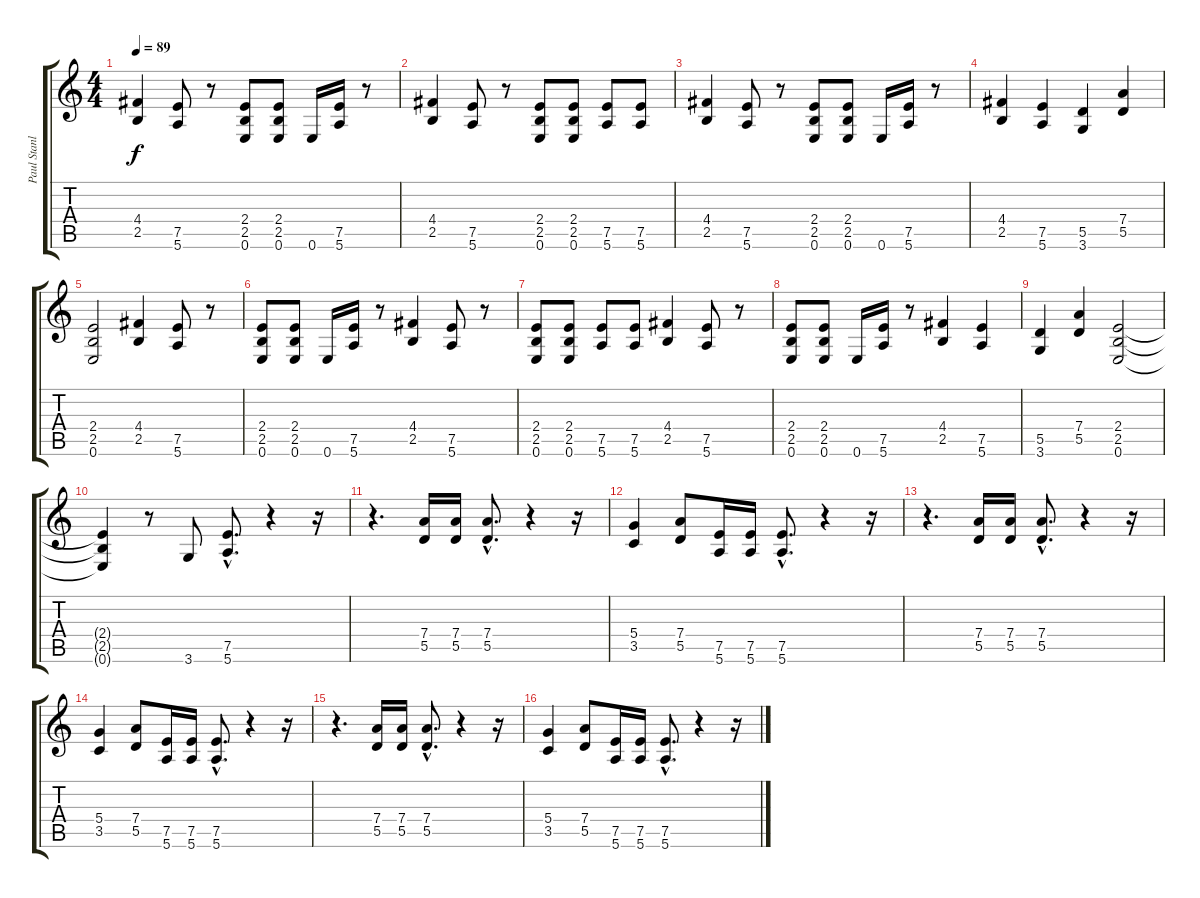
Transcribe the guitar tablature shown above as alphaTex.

\track ("Paul Stanley (The Starchild)" "Paul Stanl") {instrument distortionguitar}
\staff {score tabs}
\tuning (E4 B3 G3 D3 A2 E2) {hide}
\ts (4 4)
\tempo 89
\clef g2
\ks c
(4.4 2.5).4{dy f} (7.5 5.6).8 r.8 (2.4 2.5 0.6).8 (2.4 2.5 0.6).8 0.6.16 (7.5 5.6).16 r.8 |
(4.4 2.5).4 (7.5 5.6).8 r.8 (2.4 2.5 0.6).8 (2.4 2.5 0.6).8 (7.5 5.6).8 (7.5 5.6).8 |
(4.4 2.5).4 (7.5 5.6).8 r.8 (2.4 2.5 0.6).8 (2.4 2.5 0.6).8 0.6.16 (7.5 5.6).16 r.8 |
(4.4 2.5).4 (7.5 5.6).4 (5.5 3.6).4 (7.4 5.5).4 |
(2.4 2.5 0.6).2 (4.4 2.5).4 (7.5 5.6).8 r.8 |
(2.4 2.5 0.6).8 (2.4 2.5 0.6).8 0.6.16 (7.5 5.6).16 r.8 (4.4 2.5).4 (7.5 5.6).8 r.8 |
(2.4 2.5 0.6).8 (2.4 2.5 0.6).8 (7.5 5.6).8 (7.5 5.6).8 (4.4 2.5).4 (7.5 5.6).8 r.8 |
(2.4 2.5 0.6).8 (2.4 2.5 0.6).8 0.6.16 (7.5 5.6).16 r.8 (4.4 2.5).4 (7.5 5.6).4 |
(5.5 3.6).4 (7.4 5.5).4 (2.4 2.5 0.6).2 |
(2.4{t} 2.5{t} 0.6{t}).4 r.8 3.6.8 (7.5{hac} 5.6{hac}).8{d} r.4 r.16 |
r.4{d} (7.4 5.5).16 (7.4 5.5).16 (7.4{hac} 5.5{hac}).8{d} r.4 r.16 |
(5.4 3.5).4 (7.4 5.5).8 (7.5 5.6).16 (7.5 5.6).16 (7.5{hac} 5.6{hac}).8{d} r.4 r.16 |
r.4{d} (7.4 5.5).16 (7.4 5.5).16 (7.4{hac} 5.5{hac}).8{d} r.4 r.16 |
(5.4 3.5).4 (7.4 5.5).8 (7.5 5.6).16 (7.5 5.6).16 (7.5{hac} 5.6{hac}).8{d} r.4 r.16 |
r.4{d} (7.4 5.5).16 (7.4 5.5).16 (7.4{hac} 5.5{hac}).8{d} r.4 r.16 |
(5.4 3.5).4 (7.4 5.5).8 (7.5 5.6).16 (7.5 5.6).16 (7.5{hac} 5.6{hac}).8{d} r.4 r.16
